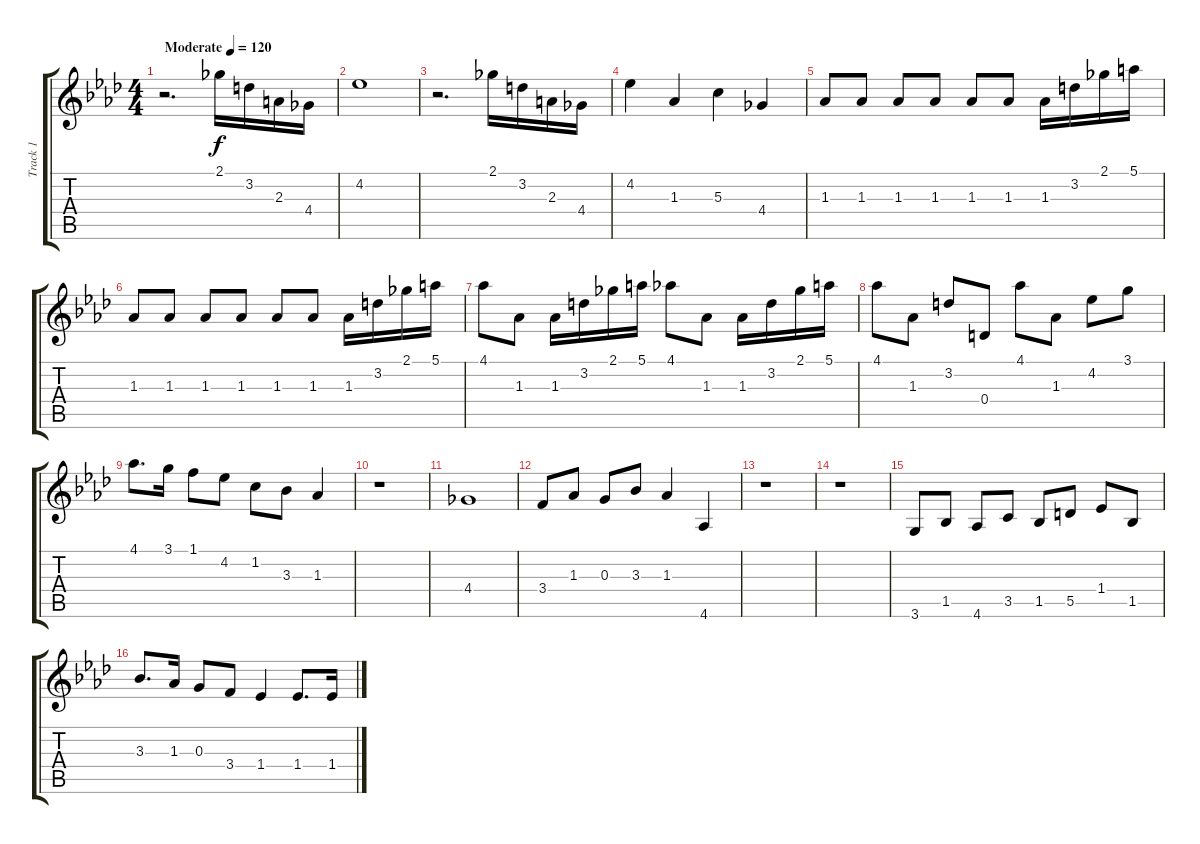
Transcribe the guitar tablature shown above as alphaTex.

\track ("Track 1" "Track 1") {instrument acousticguitarsteel}
\staff {score tabs}
\tuning (E4 B3 G3 D3 A2 E2) {hide}
\ts (4 4)
\tempo (120 "Moderate")
\clef g2
\ks ab
r.2{d dy f instrument acousticguitarsteel} 2.1.16 3.2.16 2.3.16 4.4.16 |
4.2.1 |
r.2{d} 2.1.16 3.2.16 2.3.16 4.4.16 |
4.2.4 1.3.4 5.3.4 4.4.4 |
1.3.8 1.3.8 1.3.8 1.3.8 1.3.8 1.3.8 1.3.16 3.2.16 2.1.16 5.1.16 |
1.3.8 1.3.8 1.3.8 1.3.8 1.3.8 1.3.8 1.3.16 3.2.16 2.1.16 5.1.16 |
4.1.8 1.3.8 1.3.16 3.2.16 2.1.16 5.1.16 4.1.8 1.3.8 1.3.16 3.2.16 2.1.16 5.1.16 |
4.1.8 1.3.8 3.2.8 0.4.8 4.1.8 1.3.8 4.2.8 3.1.8 |
4.1.8{d} 3.1.16 1.1.8 4.2.8 1.2.8 3.3.8 1.3.4 |
r.1 |
4.4.1 |
3.4.8 1.3.8 0.3.8 3.3.8 1.3.4 4.6.4 |
r.1 |
r.1 |
3.6.8 1.5.8 4.6.8 3.5.8 1.5.8 5.5.8 1.4.8 1.5.8 |
3.3.8{d} 1.3.16 0.3.8 3.4.8 1.4.4 1.4.8{d} 1.4.16
